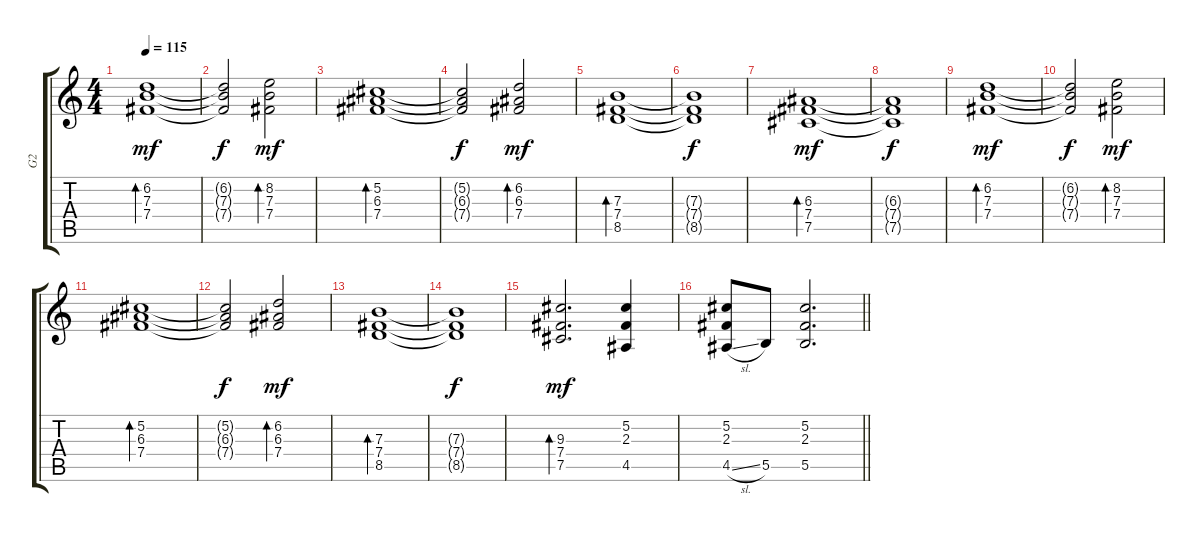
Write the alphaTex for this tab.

\track ("G2" "G2") {instrument electricguitarclean}
\staff {score tabs}
\tuning (Db4 Ab3 E3 B2 Gb2 B1) {hide}
\ts (4 4)
\tempo 115
\clef g2
\ks c
(6.2 7.3 7.4).1{bd 480 dy mf} |
(6.2{t} 7.3{t} 7.4{t}).2{dy f} (8.2 7.3 7.4).2{bd 480 dy mf} |
(5.2 6.3 7.4).1{bd 480} |
(5.2{t} 6.3{t} 7.4{t}).2{dy f} (6.2 6.3 7.4).2{bd 480 dy mf} |
(7.3 7.4 8.5).1{bd 480} |
(7.3{t} 7.4{t} 8.5{t}).1{dy f} |
(6.3 7.4 7.5).1{bd 480 dy mf} |
(6.3{t} 7.4{t} 7.5{t}).1{dy f} |
(6.2 7.3 7.4).1{bd 480 dy mf} |
(6.2{t} 7.3{t} 7.4{t}).2{dy f} (8.2 7.3 7.4).2{bd 480 dy mf} |
(5.2 6.3 7.4).1{bd 480} |
(5.2{t} 6.3{t} 7.4{t}).2{dy f} (6.2 6.3 7.4).2{bd 480 dy mf} |
(7.3 7.4 8.5).1{bd 480} |
(7.3{t} 7.4{t} 8.5{t}).1{dy f} |
(9.3 7.4 7.5).2{d bd 480 dy mf} (5.2 2.3 4.5).4 |
\barLineRight lightlight
(5.2 2.3 4.5{sl}).8 5.5.8 (5.2 2.3 5.5).2{d}
